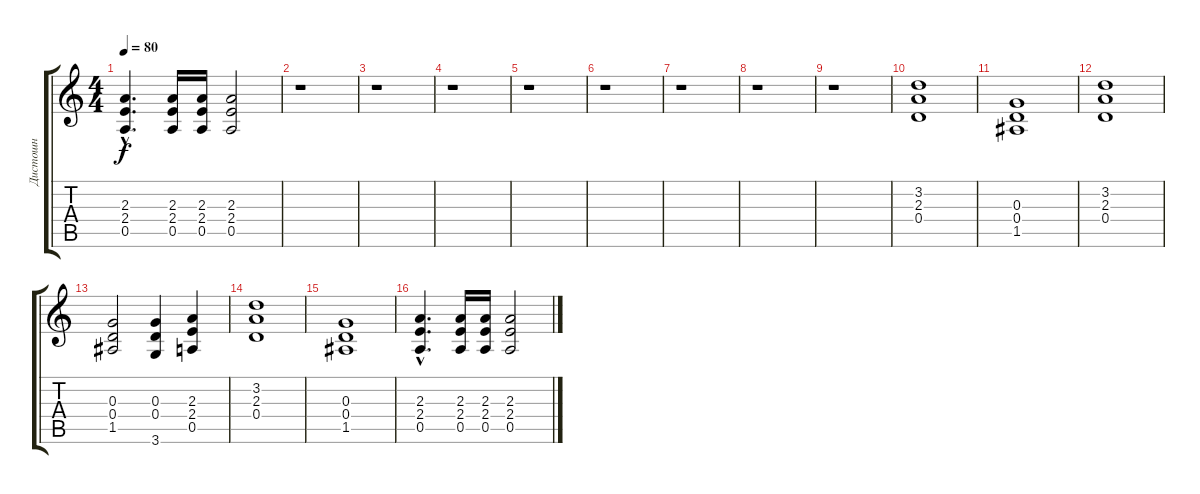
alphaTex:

\track ("Дистошн" "Дистошн") {instrument distortionguitar}
\staff {score tabs}
\tuning (E4 B3 G3 D3 A2 E2) {hide}
\ts (4 4)
\tempo 80
\clef g2
\ks c
(2.3{hac} 2.4{hac} 0.5{hac}).4{d dy f} (2.3 2.4 0.5).16 (2.3 2.4 0.5).16 (2.3 2.4 0.5).2 |
r.1 |
r.1 |
r.1 |
r.1 |
r.1 |
r.1 |
r.1 |
r.1 |
(3.2 2.3 0.4).1 |
(0.3 0.4 1.5).1 |
(3.2 2.3 0.4).1 |
(0.3 0.4 1.5).2 (0.3 0.4 3.6).4 (2.3 2.4 0.5).4 |
(3.2 2.3 0.4).1 |
(0.3 0.4 1.5).1 |
(2.3{hac} 2.4{hac} 0.5{hac}).4{d} (2.3 2.4 0.5).16 (2.3 2.4 0.5).16 (2.3 2.4 0.5).2
